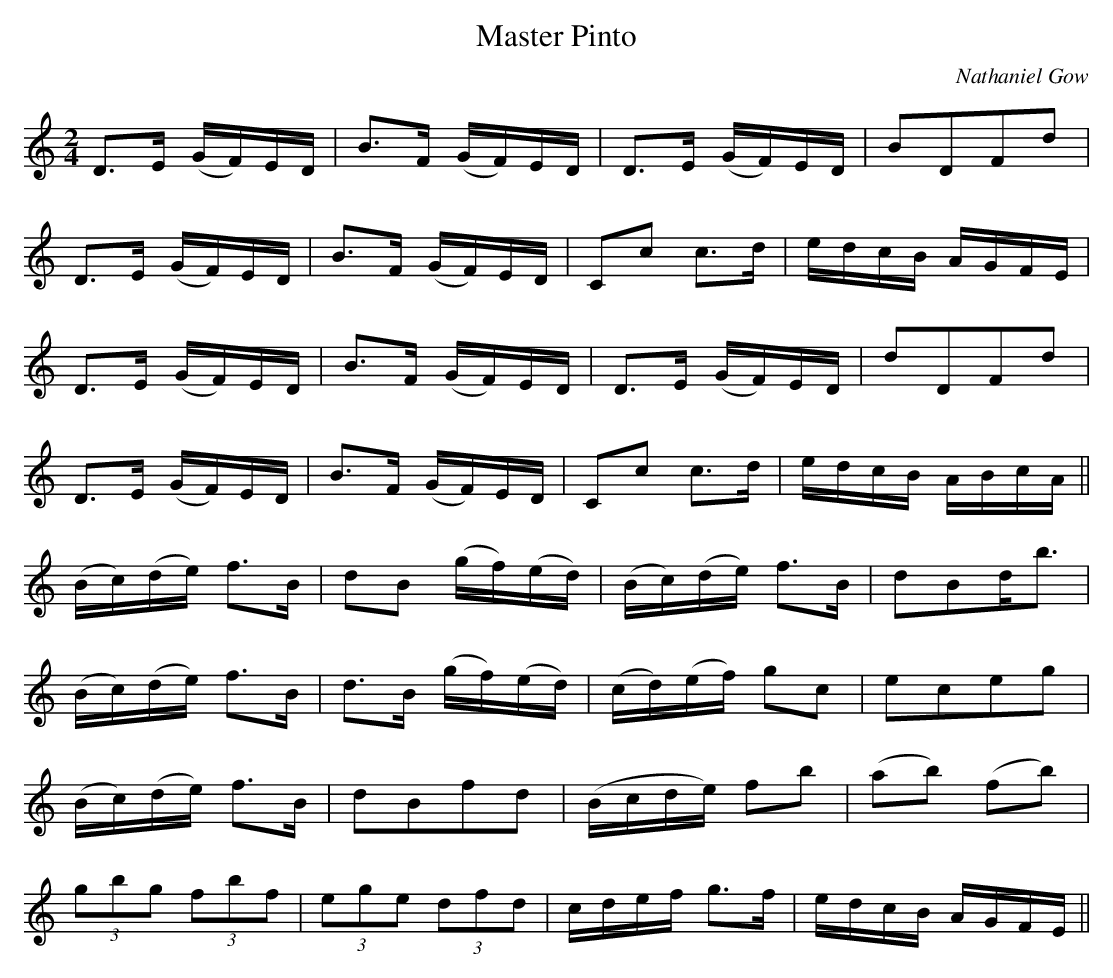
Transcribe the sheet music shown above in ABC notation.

X:1
T:Master Pinto
C:Nathaniel Gow
M:2/4
L:1/8
K:C
D>E (G/F/)E/D/ | B>F (G/F/)E/D/ | D>E (G/F/)E/D/ | BDFd |
D>E (G/F/)E/D/ | B>F (G/F/)E/D/ | Cc c>d | e/d/c/B/ A/G/F/E/ |
D>E (G/F/)E/D/ | B>F (G/F/)E/D/ | D>E (G/F/)E/D/ | dDFd |
D>E (G/F/)E/D/ | B>F (G/F/)E/D/ | Cc c>d | e/d/c/B/ A/B/c/A/ ||
(B/c/)(d/e/) f>B | dB (g/f/)(e/d/) | (B/c/)(d/e/) f>B | dBd<b |
(B/c/)(d/e/) f>B | d>B (g/f/)(e/d/) | (c/d/)(e/f/) gc | eceg |
(B/c/)(d/e/) f>B | dBfd | (B/c/d/e/) fb | (ab) (fb) |
(3gbg (3fbf | (3ege (3dfd | c/d/e/f/ g>f | e/d/c/B/ A/G/F/E/ ||
